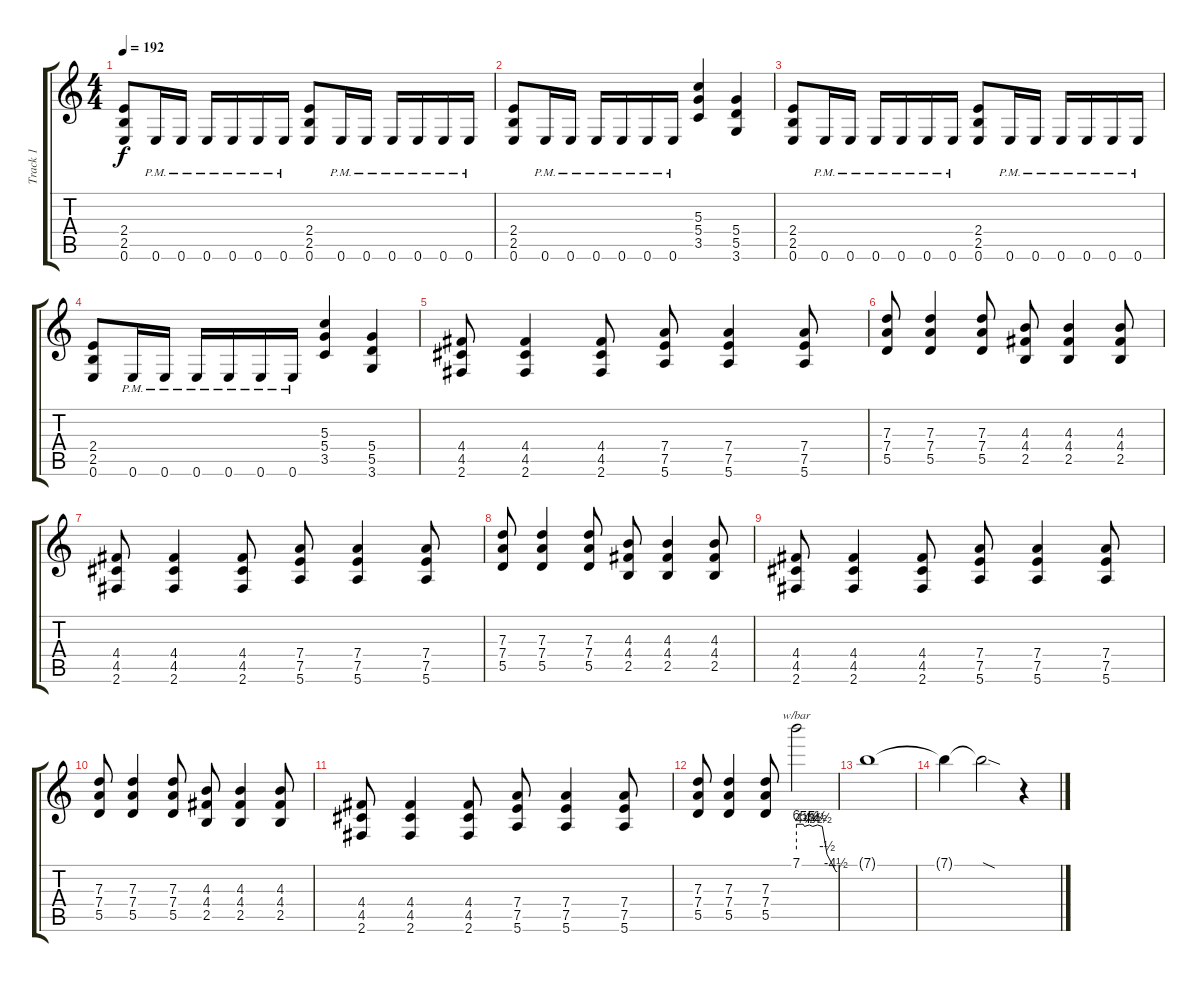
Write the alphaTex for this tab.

\track ("Track 1" "Track 1") {instrument distortionguitar}
\staff {score tabs}
\tuning (E4 B3 G3 D3 A2 E2) {hide}
\ts (4 4)
\tempo 192
\clef g2
\ks c
(2.4 2.5 0.6).8{dy f} 0.6{pm}.16 0.6{pm}.16 0.6{pm}.16 0.6{pm}.16 0.6{pm}.16 0.6{pm}.16 (2.4 2.5 0.6).8 0.6{pm}.16 0.6{pm}.16 0.6{pm}.16 0.6{pm}.16 0.6{pm}.16 0.6{pm}.16 |
(2.4 2.5 0.6).8 0.6{pm}.16 0.6{pm}.16 0.6{pm}.16 0.6{pm}.16 0.6{pm}.16 0.6{pm}.16 (5.3 5.4 3.5).4 (5.4 5.5 3.6).4 |
(2.4 2.5 0.6).8 0.6{pm}.16 0.6{pm}.16 0.6{pm}.16 0.6{pm}.16 0.6{pm}.16 0.6{pm}.16 (2.4 2.5 0.6).8 0.6{pm}.16 0.6{pm}.16 0.6{pm}.16 0.6{pm}.16 0.6{pm}.16 0.6{pm}.16 |
(2.4 2.5 0.6).8 0.6{pm}.16 0.6{pm}.16 0.6{pm}.16 0.6{pm}.16 0.6{pm}.16 0.6{pm}.16 (5.3 5.4 3.5).4 (5.4 5.5 3.6).4 |
(4.4 4.5 2.6).8 (4.4 4.5 2.6).4 (4.4 4.5 2.6).8 (7.4 7.5 5.6).8 (7.4 7.5 5.6).4 (7.4 7.5 5.6).8 |
(7.3 7.4 5.5).8 (7.3 7.4 5.5).4 (7.3 7.4 5.5).8 (4.3 4.4 2.5).8 (4.3 4.4 2.5).4 (4.3 4.4 2.5).8 |
(4.4 4.5 2.6).8 (4.4 4.5 2.6).4 (4.4 4.5 2.6).8 (7.4 7.5 5.6).8 (7.4 7.5 5.6).4 (7.4 7.5 5.6).8 |
(7.3 7.4 5.5).8 (7.3 7.4 5.5).4 (7.3 7.4 5.5).8 (4.3 4.4 2.5).8 (4.3 4.4 2.5).4 (4.3 4.4 2.5).8 |
(4.4 4.5 2.6).8 (4.4 4.5 2.6).4 (4.4 4.5 2.6).8 (7.4 7.5 5.6).8 (7.4 7.5 5.6).4 (7.4 7.5 5.6).8 |
(7.3 7.4 5.5).8 (7.3 7.4 5.5).4 (7.3 7.4 5.5).8 (4.3 4.4 2.5).8 (4.3 4.4 2.5).4 (4.3 4.4 2.5).8 |
(4.4 4.5 2.6).8 (4.4 4.5 2.6).4 (4.4 4.5 2.6).8 (7.4 7.5 5.6).8 (7.4 7.5 5.6).4 (7.4 7.5 5.6).8 |
(7.3 7.4 5.5).8 (7.3 7.4 5.5).4 (7.3 7.4 5.5).8 7.1.2{tbe (custom default 0 24 10 24 12 18 19 22 24 18 31 22 38 18 45 -2 58 -18 60 -18)} |
7.1{t}.1 |
7.1{t}.4 7.1{sod t}.2 r.4
